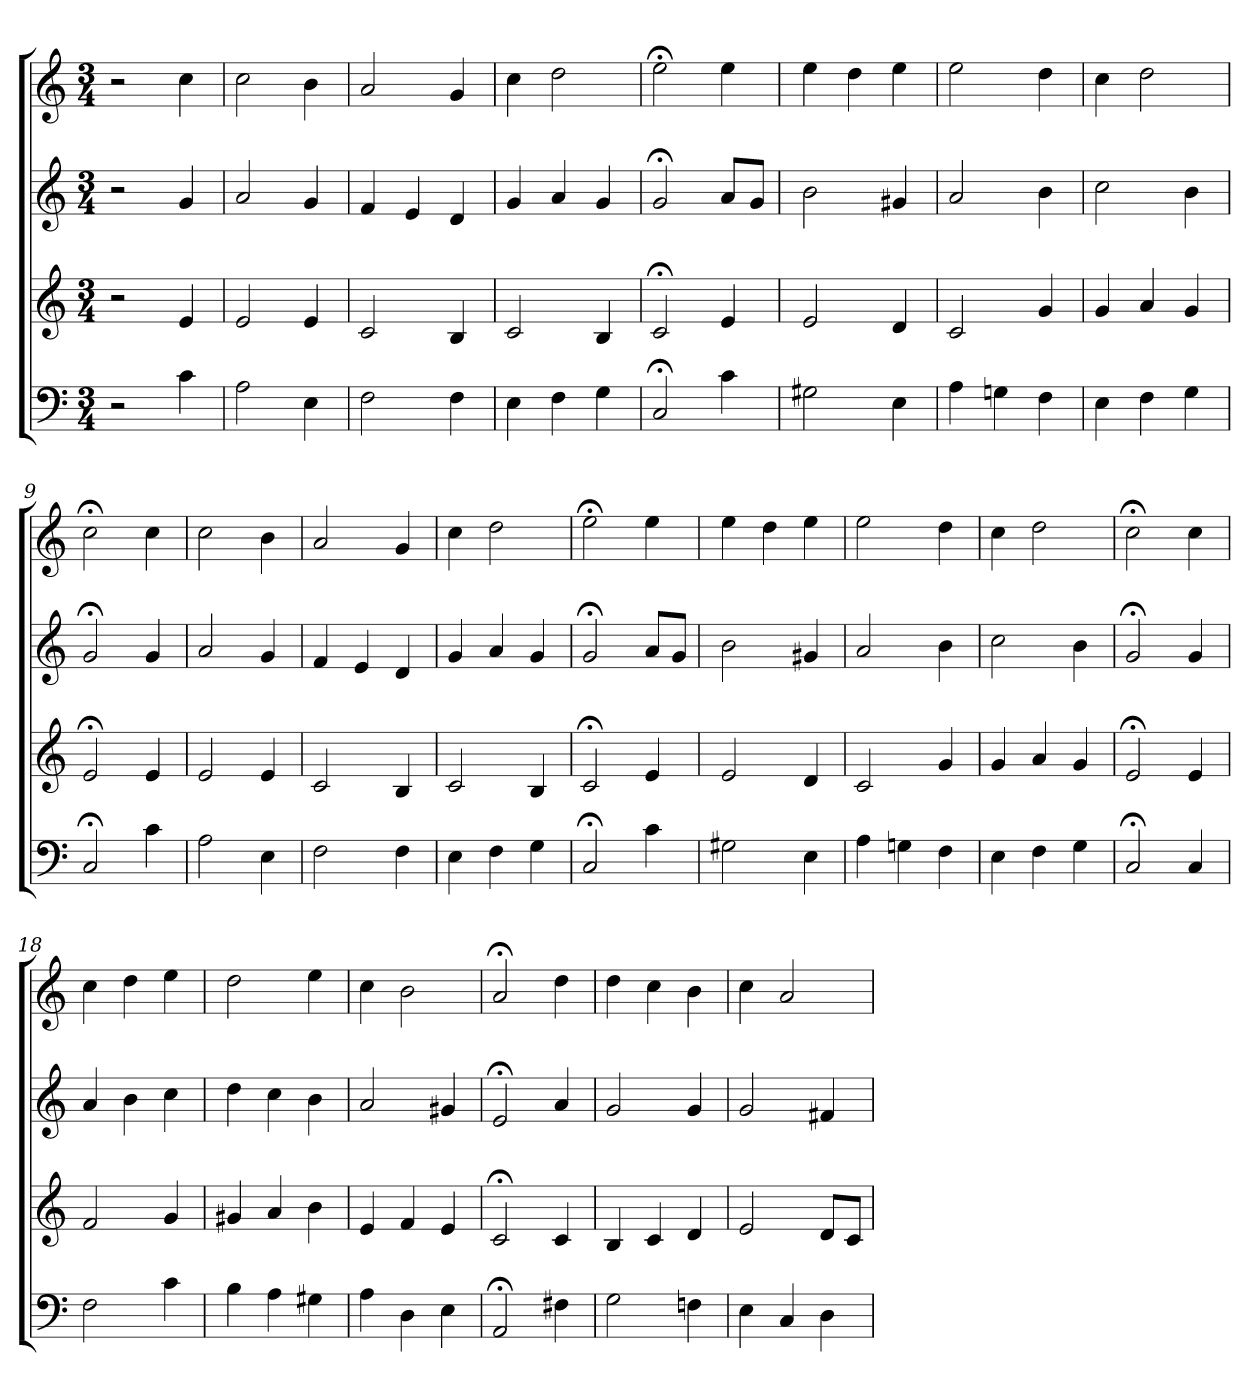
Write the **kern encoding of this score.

**kern	**kern	**kern	**kern
*part4	*part3	*part2	*part1
*staff4	*staff3	*staff2	*staff1
*clefF4	*clefG2	*clefG2	*clefG2
*k[]	*k[]	*k[]	*k[]
*C:	*C:	*C:	*C:
*M3/4	*M3/4	*M3/4	*M3/4
=1	=1	=1	=1
2r	2r	2r	2r
4c	4e	4g	4cc
=2	=2	=2	=2
2A	2e	2a	2cc
4E	4e	4g	4b
=3	=3	=3	=3
2F	2c	4f	2a
.	.	4e	.
4F	4B	4d	4g
=4	=4	=4	=4
4E	2c	4g	4cc
4F	.	4a	2dd
4G	4B	4g	.
=5	=5	=5	=5
2C;<	2c;<	2g;<	2ee;<
4c	4e	8a/L	4ee
.	.	8g/J	.
=6	=6	=6	=6
2G#X	2e	2b	4ee
.	.	.	4dd
4E	4d	4g#X	4ee
=7	=7	=7	=7
4A	2c	2a	2ee
4Gn	.	.	.
4F	4g	4b	4dd
=8	=8	=8	=8
4E	4g	2cc	4cc
4F	4a	.	2dd
4G	4g	4b	.
=9	=9	=9	=9
2C;<	2e;<	2g;<	2cc;<
4c	4e	4g	4cc
=10	=10	=10	=10
2A	2e	2a	2cc
4E	4e	4g	4b
=11	=11	=11	=11
2F	2c	4f	2a
.	.	4e	.
4F	4B	4d	4g
=12	=12	=12	=12
4E	2c	4g	4cc
4F	.	4a	2dd
4G	4B	4g	.
=13	=13	=13	=13
2C;<	2c;<	2g;<	2ee;<
4c	4e	8a/L	4ee
.	.	8g/J	.
=14	=14	=14	=14
2G#X	2e	2b	4ee
.	.	.	4dd
4E	4d	4g#X	4ee
=15	=15	=15	=15
4A	2c	2a	2ee
4Gn	.	.	.
4F	4g	4b	4dd
=16	=16	=16	=16
4E	4g	2cc	4cc
4F	4a	.	2dd
4G	4g	4b	.
=17	=17	=17	=17
2C;<	2e;<	2g;<	2cc;<
4C	4e	4g	4cc
=18	=18	=18	=18
2F	2f	4a	4cc
.	.	4b	4dd
4c	4g	4cc	4ee
=19	=19	=19	=19
4B	4g#X	4dd	2dd
4A	4a	4cc	.
4G#X	4b	4b	4ee
=20	=20	=20	=20
4A	4e	2a	4cc
4D	4f	.	2b
4E	4e	4g#X	.
=21	=21	=21	=21
2AA;<	2c;<	2e;<	2a;<
4F#X	4c	4a	4dd
=22	=22	=22	=22
2G	4B	2g	4dd
.	4c	.	4cc
4Fn	4d	4g	4b
=23	=23	=23	=23
4E	2e	2g	4cc
4C	.	.	2a
4D	8d/L	4f#X	.
.	8c/J	.	.
=	=	=	=
*-	*-	*-	*-
